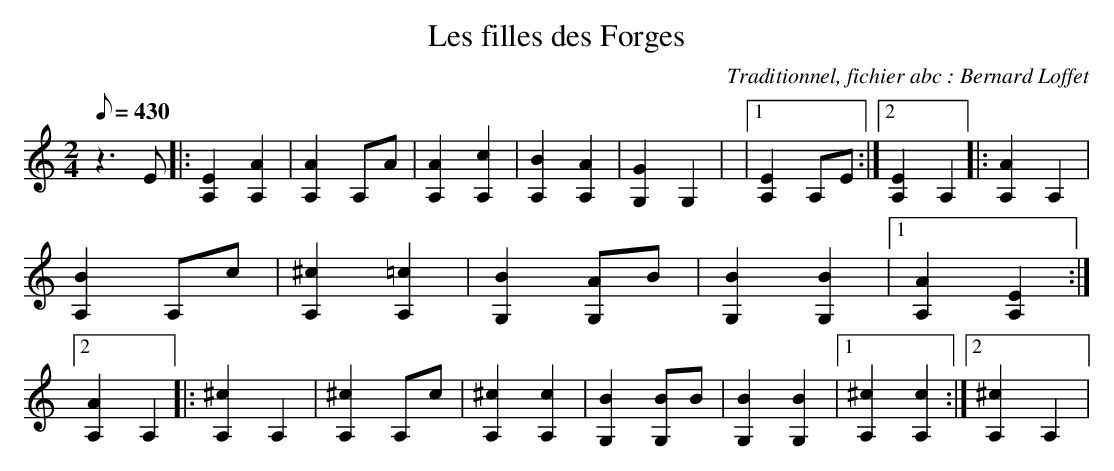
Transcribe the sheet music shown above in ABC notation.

X:1
T:Les filles des Forges
C:Traditionnel, fichier abc : Bernard Loffet
L:1/8
Q:430
M:2/4
K:C
 z3E |: [E2A,2] [A2A,2] | [A2A,2] A,A | [A2A,2] [c2A,2] | [B2A,2] [A2A,2] | [G2G,2] G,2 | \
|1 [E2A,2] A,E :|2 [E2A,2] A,2 |: [A2A,2] A,2 | [B2A,2] A,c | [^c2A,2] [=c2A,2] | \
 [B2G,2] [AG,]B | [B2G,2] [B2G,2] |1 [A2A,2] [E2A,2] :|2 [A2A,2] A,2 |: [^c2A,2] A,2 | \
 [^c2A,2] A,c | [^c2A,2] [c2A,2] | [B2G,2] [BG,]B | [B2G,2] [B2G,2] |1 [^c2A,2] [c2A,2] :|2 [^c2A,2] A,2 | \
